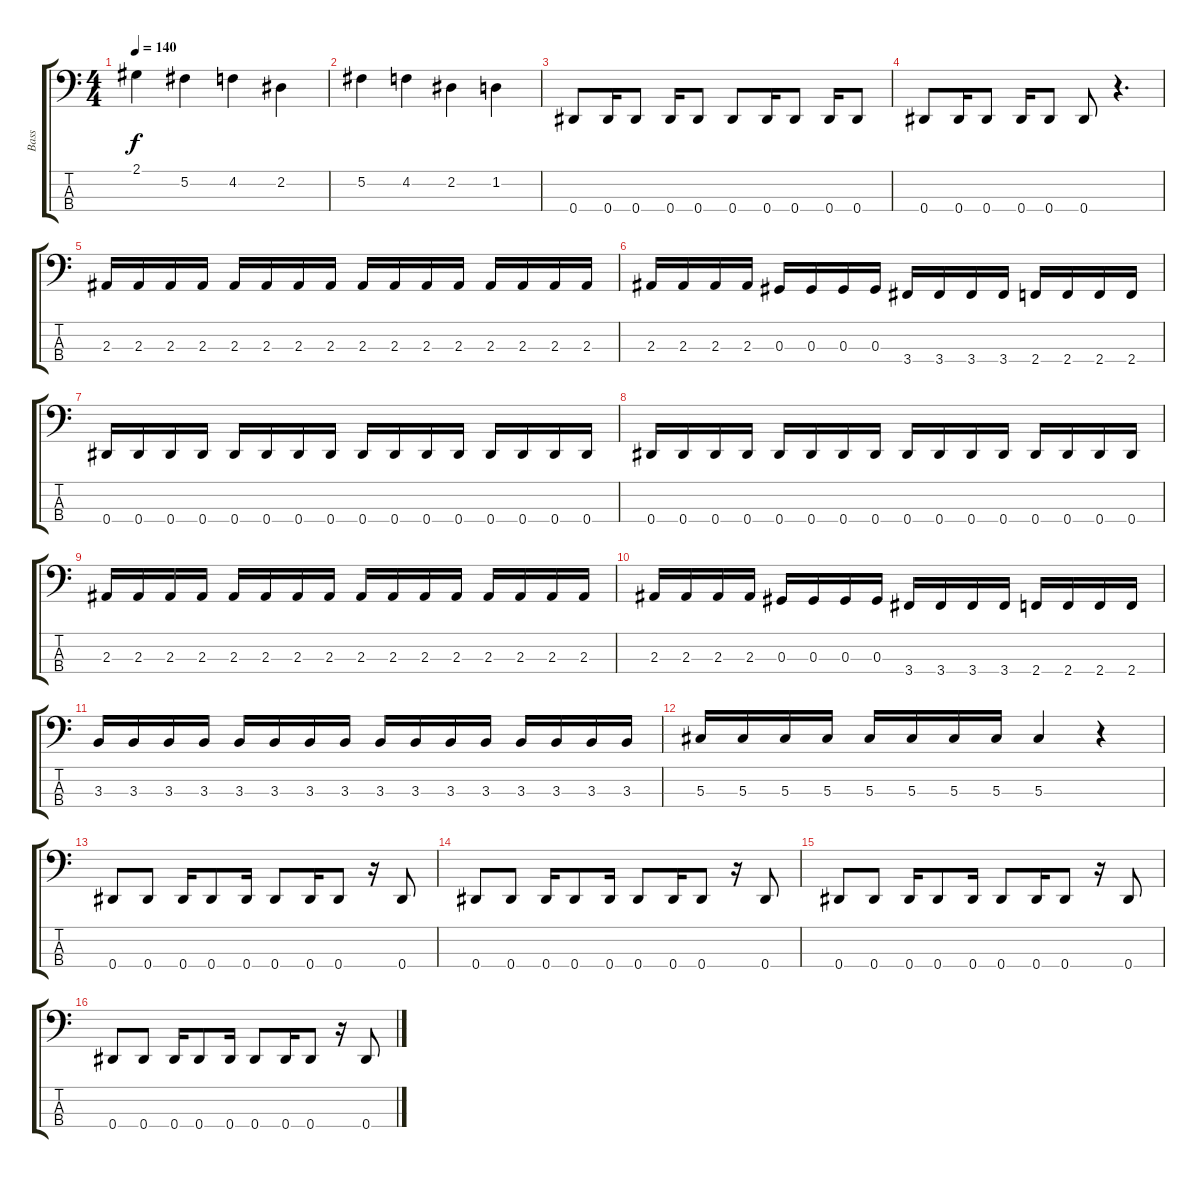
\track ("Bass" "Bass") {instrument electricbasspick}
\staff {score tabs}
\tuning (Gb2 Db2 Ab1 Eb1) {hide}
\ts (4 4)
\tempo 140
\clef f4
\ks c
2.1.4{dy f} 5.2.4 4.2.4 2.2.4 |
5.2.4 4.2.4 2.2.4 1.2.4 |
0.4.8 0.4.16 0.4.8 0.4.16 0.4.8 0.4.8 0.4.16 0.4.8 0.4.16 0.4.8 |
0.4.8 0.4.16 0.4.8 0.4.16 0.4.8 0.4.8 r.4{d} |
2.3.16 2.3.16 2.3.16 2.3.16 2.3.16 2.3.16 2.3.16 2.3.16 2.3.16 2.3.16 2.3.16 2.3.16 2.3.16 2.3.16 2.3.16 2.3.16 |
2.3.16 2.3.16 2.3.16 2.3.16 0.3.16 0.3.16 0.3.16 0.3.16 3.4.16 3.4.16 3.4.16 3.4.16 2.4.16 2.4.16 2.4.16 2.4.16 |
0.4.16 0.4.16 0.4.16 0.4.16 0.4.16 0.4.16 0.4.16 0.4.16 0.4.16 0.4.16 0.4.16 0.4.16 0.4.16 0.4.16 0.4.16 0.4.16 |
0.4.16 0.4.16 0.4.16 0.4.16 0.4.16 0.4.16 0.4.16 0.4.16 0.4.16 0.4.16 0.4.16 0.4.16 0.4.16 0.4.16 0.4.16 0.4.16 |
2.3.16 2.3.16 2.3.16 2.3.16 2.3.16 2.3.16 2.3.16 2.3.16 2.3.16 2.3.16 2.3.16 2.3.16 2.3.16 2.3.16 2.3.16 2.3.16 |
2.3.16 2.3.16 2.3.16 2.3.16 0.3.16 0.3.16 0.3.16 0.3.16 3.4.16 3.4.16 3.4.16 3.4.16 2.4.16 2.4.16 2.4.16 2.4.16 |
3.3.16 3.3.16 3.3.16 3.3.16 3.3.16 3.3.16 3.3.16 3.3.16 3.3.16 3.3.16 3.3.16 3.3.16 3.3.16 3.3.16 3.3.16 3.3.16 |
5.3.16 5.3.16 5.3.16 5.3.16 5.3.16 5.3.16 5.3.16 5.3.16 5.3.4 r.4 |
0.4.8 0.4.8 0.4.16 0.4.8 0.4.16 0.4.8 0.4.16 0.4.8 r.16 0.4.8 |
0.4.8 0.4.8 0.4.16 0.4.8 0.4.16 0.4.8 0.4.16 0.4.8 r.16 0.4.8 |
0.4.8 0.4.8 0.4.16 0.4.8 0.4.16 0.4.8 0.4.16 0.4.8 r.16 0.4.8 |
0.4.8 0.4.8 0.4.16 0.4.8 0.4.16 0.4.8 0.4.16 0.4.8 r.16 0.4.8
